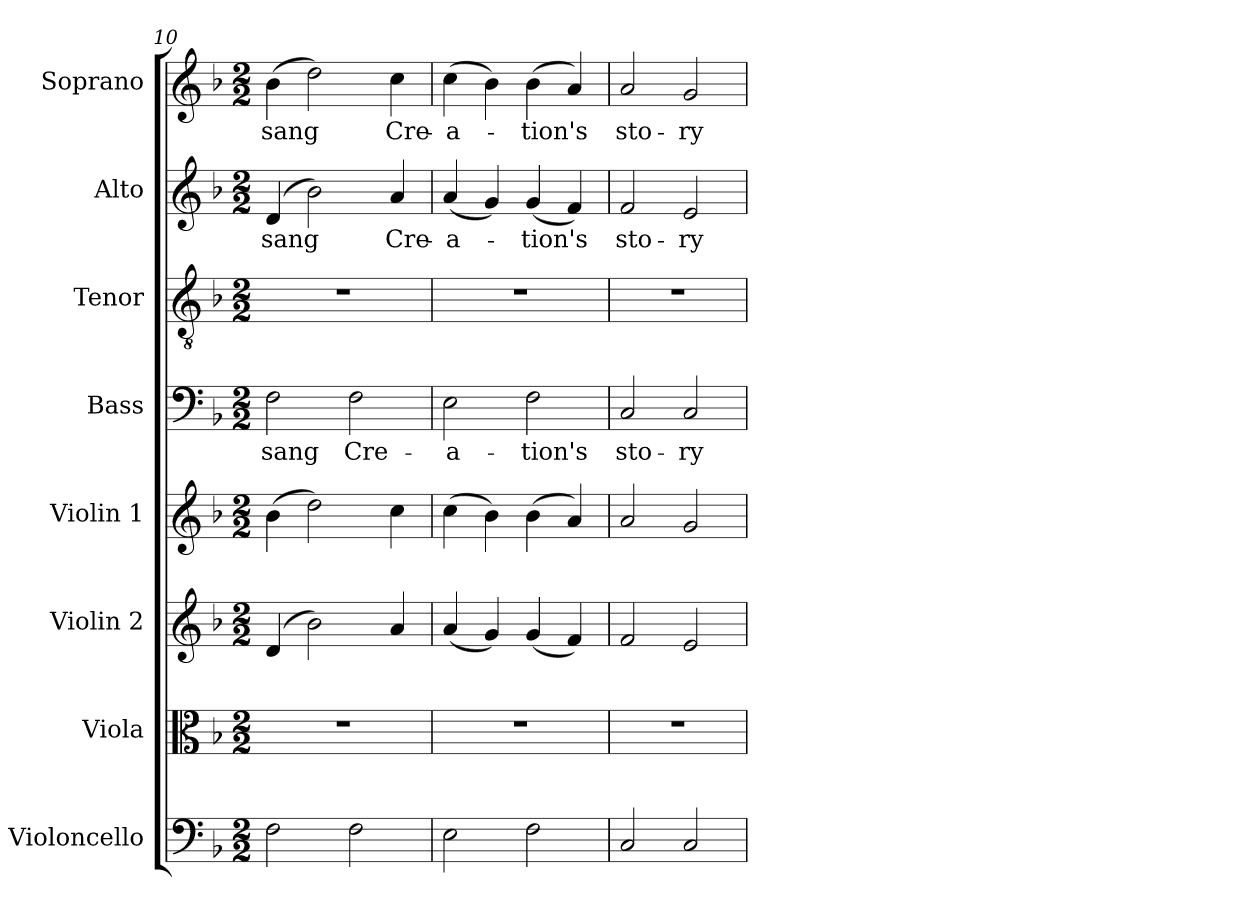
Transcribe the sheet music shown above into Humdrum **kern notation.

**kern	**kern	**kern	**kern	**kern	**text	**kern	**kern	**text	**kern	**text
*part8	*part7	*part6	*part5	*part4	*part4	*part3	*part2	*part2	*part1	*part1
*staff8	*staff7	*staff6	*staff5	*staff4	*staff4	*staff3	*staff2	*staff2	*staff1	*staff1
*I"Violoncello	*I"Viola	*I"Violin 2	*I"Violin 1	*I"Bass	*	*I"Tenor	*I"Alto	*	*I"Soprano	*
*I'Vc.	*I'Vla.	*I'Vln. 2	*I'Vln. 1	*I'B.	*	*I'T.	*I'A.	*	*I'S.	*
*clefF4	*clefC3	*clefG2	*clefG2	*clefF4	*	*clefGv2	*clefG2	*	*clefG2	*
*	*	*	*	*	*	*ITrd7c12	*	*	*	*
*k[b-]	*k[b-]	*k[b-]	*k[b-]	*k[b-]	*	*k[b-]	*k[b-]	*	*k[b-]	*
*F:	*F:	*F:	*F:	*F:	*	*F:	*F:	*	*F:	*
*M2/2	*M2/2	*M2/2	*M2/2	*M2/2	*	*M2/2	*M2/2	*	*M2/2	*
=10	=10	=10	=10	=10	=10	=10	=10	=10	=10	=10
!	!	!	!	!	!LO:LY:b:color=#000000	!	!	!	!	!
!	!	!	!	!	!	!	!	!LO:LY:b:color=#000000	!	!
!	!	!	!	!	!	!	!	!	!	!LO:LY:b:color=#000000
2Fi\	1r	(4di/	(4b-i\	2Fi\	sang	1r	(4di/	sang	(4b-i\	sang
.	.	2b-i\)	2ddi\)	.	.	.	2b-i\)	.	2ddi\)	.
!	!	!	!	!	!LO:LY:b:color=#000000	!	!	!	!	!
2Fi\	.	.	.	2Fi\	Cre-	.	.	.	.	.
!	!	!	!	!	!	!	!	!LO:LY:b:color=#000000	!	!
!	!	!	!	!	!	!	!	!	!	!LO:LY:b:color=#000000
.	.	4ai/	4cci\	.	.	.	4ai/	Cre-	4cci\	Cre-
=11	=11	=11	=11	=11	=11	=11	=11	=11	=11	=11
!	!	!	!	!	!LO:LY:b:color=#000000	!	!	!	!	!
!	!	!	!	!	!	!	!	!LO:LY:b:color=#000000	!	!
!	!	!	!	!	!	!	!	!	!	!LO:LY:b:color=#000000
2Ei\	1r	(4ai/	(4cci\	2Ei\	-a-	1r	(4ai/	-a-	(4cci\	-a-
.	.	4gi/)	4b-i\)	.	.	.	4gi/)	.	4b-i\)	.
!	!	!	!	!	!LO:LY:b:color=#000000	!	!	!	!	!
!	!	!	!	!	!	!	!	!LO:LY:b:color=#000000	!	!
!	!	!	!	!	!	!	!	!	!	!LO:LY:b:color=#000000
2Fi\	.	(4gi/	(4b-i\	2Fi\	-tion's	.	(4gi/	-tion's	(4b-i\	-tion's
.	.	4fi/)	4ai/)	.	.	.	4fi/)	.	4ai/)	.
=12	=12	=12	=12	=12	=12	=12	=12	=12	=12	=12
!	!	!	!	!	!LO:LY:b:color=#000000	!	!	!	!	!
!	!	!	!	!	!	!	!	!LO:LY:b:color=#000000	!	!
!	!	!	!	!	!	!	!	!	!	!LO:LY:b:color=#000000
2Ci/	1r	2fi/	2ai/	2Ci/	sto-	1r	2fi/	sto-	2ai/	sto-
!	!	!	!	!	!LO:LY:b:color=#000000	!	!	!	!	!
!	!	!	!	!	!	!	!	!LO:LY:b:color=#000000	!	!
!	!	!	!	!	!	!	!	!	!	!LO:LY:b:color=#000000
2Ci/	.	2ei/	2gi/	2Ci/	-ry	.	2ei/	-ry	2gi/	-ry
=	=	=	=	=	=	=	=	=	=	=
*-	*-	*-	*-	*-	*-	*-	*-	*-	*-	*-
